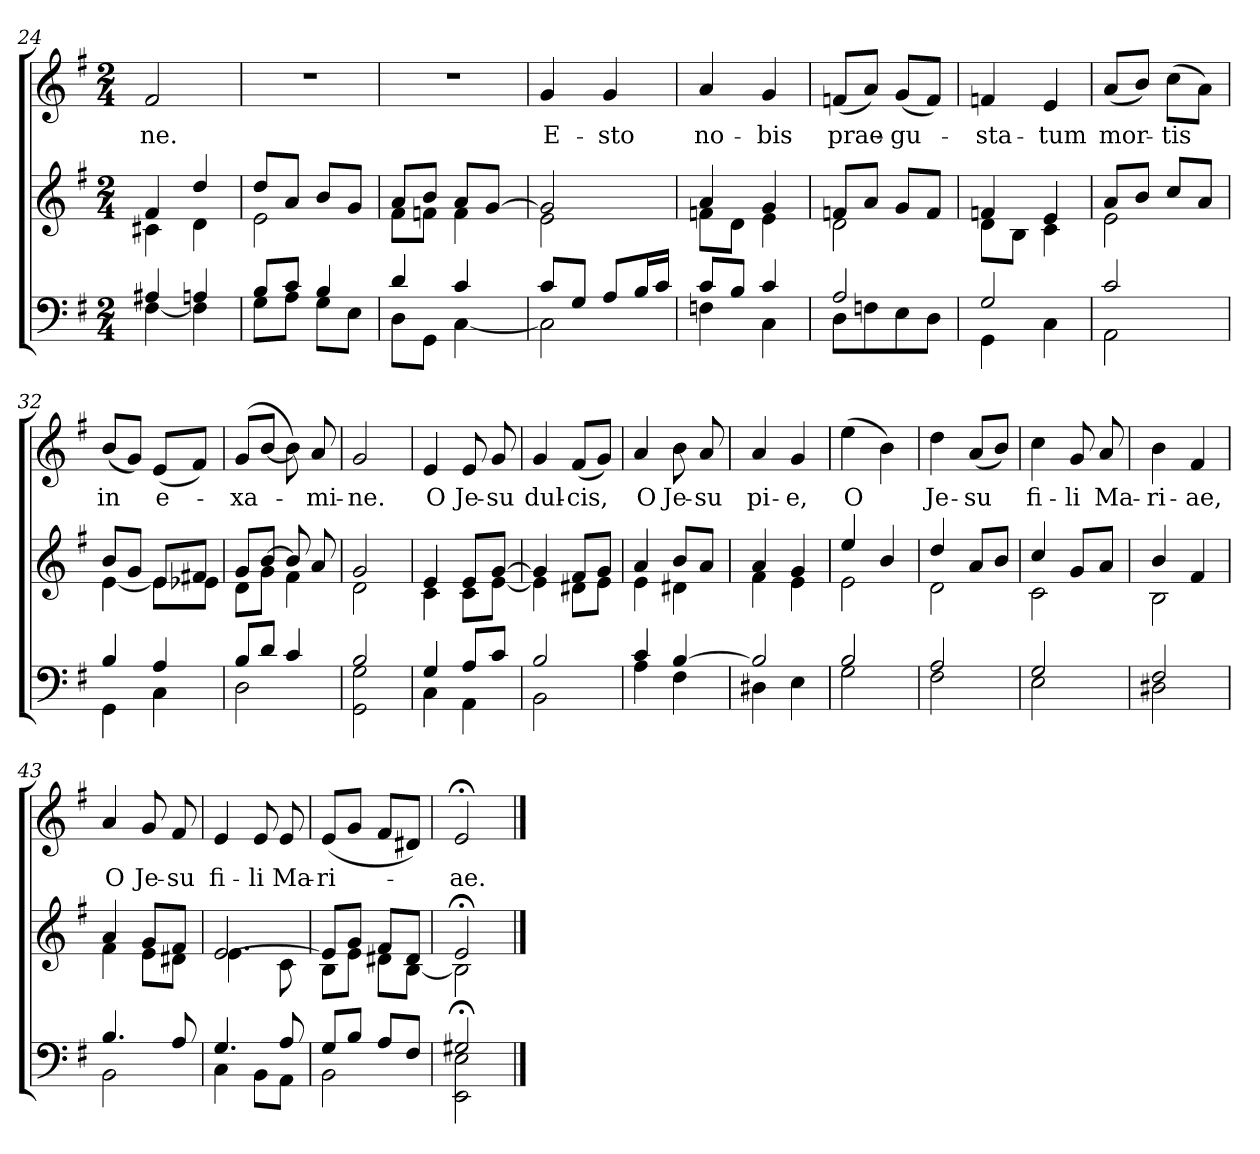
**kern	**kern	**kern	**text
*part2	*part2	*part1	*part1
*staff3	*staff2	*staff1	*staff1
*clefF4	*clefG2	*clefG2	*
*k[f#]	*k[f#]	*k[f#]	*
*G:	*G:	*G:	*
*M2/4	*M2/4	*M2/4	*
=24	=24	=24	=24
*^	*^	*	*
!	!	!	!	!	!LO:LY:b
4A#X/	[<4F#\	4f#/	4c#X\	2f#/	-ne.
4An/	4F#\]	4dd/	4d\	.	.
!!LO:PB:g=z
=25	=25	=25	=25	=25	=25
8B/L	8G\L	8dd/L	2e\	2r	.
8c/J	8A\J	8a/J	.	.	.
4B/	8G\L	8b/L	.	.	.
.	8E\J	8g/J	.	.	.
=26	=26	=26	=26	=26	=26
4d/	8D\L	8a/L	8f#\L	2r	.
.	8GG\J	8b/J	8fn\J	.	.
4c/	[<4C\	8a/L	4f\	.	.
.	.	[>8g/J	.	.	.
=27	=27	=27	=27	=27	=27
!	!	!	!	!	!LO:LY:b
8c/L	2C\]	2g/]	2e\	4g/	E-
8G/J	.	.	.	.	.
!	!	!	!	!	!LO:LY:b
8A/L	.	.	.	4g/	-sto
16B/L	.	.	.	.	.
16c/JJ	.	.	.	.	.
=28	=28	=28	=28	=28	=28
!	!	!	!	!	!LO:LY:b
8c/L	4Fn\	4a/	8fn\L	4a/	no-
8B/J	.	.	8d\J	.	.
!	!	!	!	!	!LO:LY:b
4c/	4C\	4g/	4e\	4g/	-bis
=29	=29	=29	=29	=29	=29
!	!	!	!	!	!LO:LY:b
2A/	8D\L	8fn/L	2d\	(<8fn/L	prae-
.	8Fn\	8a/J	.	8a/J)	.
!	!	!	!	!	!LO:LY:b
.	8E\	8g/L	.	(<8g/L	-gu-
.	8D\J	8f/J	.	8f/J)	.
=30	=30	=30	=30	=30	=30
!	!	!	!	!	!LO:LY:b
2G/	4GG\	4fn/	8d\L	4fn/	-sta-
.	.	.	8B\J	.	.
!	!	!	!	!	!LO:LY:b
.	4C\	4e/	4c\	4e/	-tum
!!LO:LB:g=z
=31	=31	=31	=31	=31	=31
!	!	!	!	!	!LO:LY:b
2c/	2AA\	8a/L	2e\	(<8a/L	mor-
.	.	8b/J	.	8b/J)	.
!	!	!	!	!	!LO:LY:b
.	.	8cc/L	.	(>8cc\L	-tis
.	.	8a/J	.	8a\J)	.
=32	=32	=32	=32	=32	=32
!	!	!	!	!	!LO:LY:b
4B/	4GG\	8b/L	[<4e\	(<8b/L	in
.	.	8g/J	.	8g/J)	.
!	!	!	!	!	!LO:LY:b
4A/	4C\	8e/L	8e\L]	(<8e/L	e-
.	.	8f#X/J	8e-X\J	8f#/J)	.
=33	=33	=33	=33	=33	=33
!	!	!	!	!	!LO:LY:b
8B/L	2D\	8g/L	8d\L	(>8g/L	-xa-
8d/J	.	[>8b/J	8g\J	[8b/J	.
4c/	.	8b/]	4f#\	8b\])	.
!	!	!	!	!	!LO:LY:b
.	.	8a/	.	8a/	-mi-
=34	=34	=34	=34	=34	=34
!	!	!	!	!	!LO:LY:b
2B/	2GG\ 2G\	2g/	2d\	2g/	-ne.
=35	=35	=35	=35	=35	=35
!	!	!	!	!	!LO:LY:b
4G/	4C\	4e/	4c\	4e/	O
!	!	!	!	!	!LO:LY:b
8A/L	4AA\	8e/L	8c\L	8e/	Je-
!	!	!	!	!	!LO:LY:b
8c/J	.	[>8g/J	[<8e\J	8g/	-su
=36	=36	=36	=36	=36	=36
!	!	!	!	!	!LO:LY:b
2B/	2BB\	4g/]	4e\]	4g/	dul-
!	!	!	!	!	!LO:LY:b
.	.	8f#/L	8d#X\L	(<8f#/L	-cis,
.	.	8g/J	8e\J	8g/J)	.
!!LO:LB:g=z
=37	=37	=37	=37	=37	=37
!	!	!	!	!	!LO:LY:b
4c/	4A\	4a/	4e\	4a/	O
!	!	!	!	!	!LO:LY:b
[>4B/	4F#\	8b/L	4d#X\	8b\	Je-
!	!	!	!	!	!LO:LY:b
.	.	8a/J	.	8a/	-su
=38	=38	=38	=38	=38	=38
!	!	!	!	!	!LO:LY:b
2B/]	4D#X\	4a/	4f#\	4a/	pi-
!	!	!	!	!	!LO:LY:b
.	4E\	4g/	4e\	4g/	-e,
=39	=39	=39	=39	=39	=39
!	!	!	!	!	!LO:LY:b
2B/	2G\	4ee/	2e\	(>4ee\	O
.	.	4b/	.	4b\)	.
=40	=40	=40	=40	=40	=40
!	!	!	!	!	!LO:LY:b
2A/	2F#\	4dd/	2d\	4dd\	Je-
!	!	!	!	!	!LO:LY:b
.	.	8a/L	.	(<8a/L	-su
.	.	8b/J	.	8b/J)	.
=41	=41	=41	=41	=41	=41
!	!	!	!	!	!LO:LY:b
2G/	2E\	4cc/	2c\	4cc\	fi-
!	!	!	!	!	!LO:LY:b
.	.	8g/L	.	8g/	-li
!	!	!	!	!	!LO:LY:b
.	.	8a/J	.	8a/	Ma-
=42	=42	=42	=42	=42	=42
!	!	!	!	!	!LO:LY:b
2F#/	2D#X\	4b/	2B\	4b\	-ri-
!	!	!	!	!	!LO:LY:b
.	.	4f#/	.	4f#/	-ae,
!!LO:LB:g=z
=43	=43	=43	=43	=43	=43
!	!	!	!	!	!LO:LY:b
4.B/	2BB\	4a/	4f#\	4a/	O
!	!	!	!	!	!LO:LY:b
.	.	8g/L	8e\L	8g/	Je-
!	!	!	!	!	!LO:LY:b
8A/	.	8f#/J	8d#X\J	8f#/	-su
=44	=44	=44	=44	=44	=44
!	!	!	!	!	!LO:LY:b
4.G/	4C\	[>2e/	4.e\	4e/	fi-
!	!	!	!	!	!LO:LY:b
.	8BB\L	.	.	8e/	-li
!	!	!	!	!	!LO:LY:b
8A/	8AA\J	.	8c\	8e/	Ma-
=45	=45	=45	=45	=45	=45
!	!	!	!	!	!LO:LY:b
8G/L	2BB\	8e/L]	8B\L	(<8e/L	-ri-
8B/J	.	8g/J	8e\J	8g/J	.
8A/L	.	8f#/L	8d#X\L	8f#/L	.
8F#/J	.	8d#/J	[<8B\J	8d#X/J)	.
=46	=46	=46	=46	=46	=46
!	!	!	!	!	!LO:LY:b
2G#X;</	2EE\ 2E\	2e;</	2B\]	2e;</	-ae.
*v	*v	*	*	*	*
*	*v	*v	*	*
==	==	==	==
*-	*-	*-	*-
